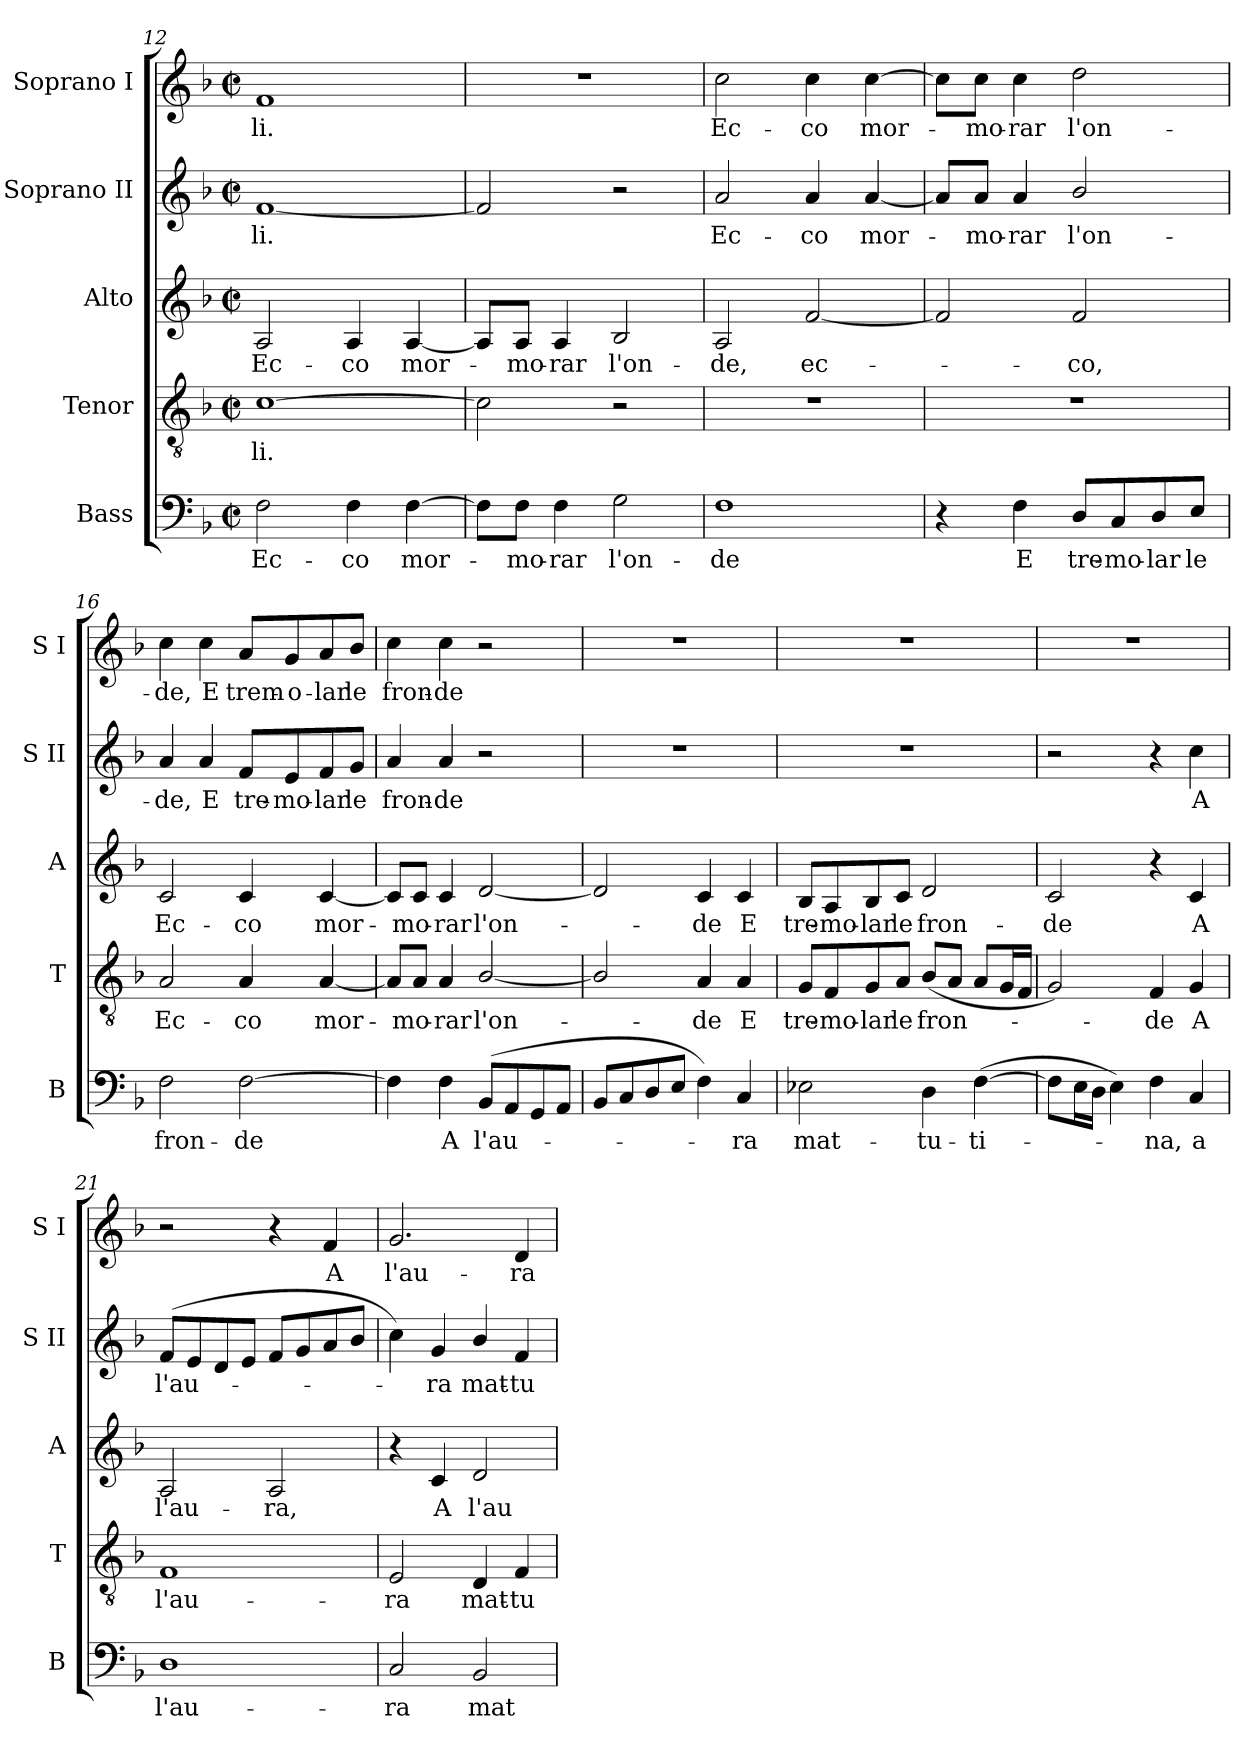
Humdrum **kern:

**kern	**text	**kern	**text	**kern	**text	**kern	**text	**kern	**text
*part5	*part5	*part4	*part4	*part3	*part3	*part2	*part2	*part1	*part1
*staff5	*staff5	*staff4	*staff4	*staff3	*staff3	*staff2	*staff2	*staff1	*staff1
*I"Bass	*	*I"Tenor	*	*I"Alto	*	*I"Soprano II	*	*I"Soprano I	*
*I'B	*	*I'T	*	*I'A	*	*I'S II	*	*I'S I	*
*clefF4	*	*clefGv2	*	*clefG2	*	*clefG2	*	*clefG2	*
*k[b-]	*	*k[b-]	*	*k[b-]	*	*k[b-]	*	*k[b-]	*
*F:	*	*F:	*	*F:	*	*F:	*	*F:	*
*M2/2	*	*M2/2	*	*M2/2	*	*M2/2	*	*M2/2	*
*met(c|)	*	*met(c|)	*	*met(c|)	*	*met(c|)	*	*met(c|)	*
=12	=12	=12	=12	=12	=12	=12	=12	=12	=12
!	!LO:LY:b	!	!LO:LY:b	!	!LO:LY:b	!	!LO:LY:b	!	!LO:LY:b
2F\	Ec-	[1c	-li.	2A/	Ec-	[1f	-li.	1f	li.
!	!LO:LY:b	!	!	!	!LO:LY:b	!	!	!	!
4F\	-co	.	.	4A/	-co	.	.	.	.
!	!LO:LY:b	!	!	!	!LO:LY:b	!	!	!	!
[4F\	mor-	.	.	[4A/	mor-	.	.	.	.
=13	=13	=13	=13	=13	=13	=13	=13	=13	=13
8F\L]	.	2c\]	.	8A/L]	.	2f/]	.	1r	.
!	!LO:LY:b	!	!	!	!LO:LY:b	!	!	!	!
8F\J	mo-	.	.	8A/J	mo-	.	.	.	.
!	!LO:LY:b	!	!	!	!LO:LY:b	!	!	!	!
4F\	-rar	.	.	4A/	-rar	.	.	.	.
!	!LO:LY:b	!	!	!	!LO:LY:b	!	!	!	!
2G\	l'on-	2r	.	2B-/	l'on-	2r	.	.	.
=14	=14	=14	=14	=14	=14	=14	=14	=14	=14
!	!LO:LY:b	!	!	!	!LO:LY:b	!	!LO:LY:b	!	!LO:LY:b
1F	-de	1r	.	2A/	-de,	2a/	Ec-	2cc\	Ec-
!	!	!	!	!	!LO:LY:b	!	!LO:LY:b	!	!LO:LY:b
.	.	.	.	[2f/	ec-	4a/	-co	4cc\	-co
!	!	!	!	!	!	!	!LO:LY:b	!	!LO:LY:b
.	.	.	.	.	.	[4a/	mor-	[4cc\	mor-
=15	=15	=15	=15	=15	=15	=15	=15	=15	=15
4r	.	1r	.	2f/]	.	8a/L]	.	8cc\L]	.
!	!	!	!	!	!	!	!LO:LY:b	!	!LO:LY:b
.	.	.	.	.	.	8a/J	mo-	8cc\J	mo-
!	!LO:LY:b	!	!	!	!	!	!LO:LY:b	!	!LO:LY:b
4F\	E	.	.	.	.	4a/	-rar	4cc\	-rar
!	!LO:LY:b	!	!	!	!LO:LY:b	!	!LO:LY:b	!	!LO:LY:b
8D/L	tre-	.	.	2f/	co,	2b-/	l'on-	2dd\	l'on-
!	!LO:LY:b	!	!	!	!	!	!	!	!
8C/	-mo-	.	.	.	.	.	.	.	.
!	!LO:LY:b	!	!	!	!	!	!	!	!
8D/	-lar	.	.	.	.	.	.	.	.
!	!LO:LY:b	!	!	!	!	!	!	!	!
8E/J	le	.	.	.	.	.	.	.	.
!!LO:LB:g=z
=16	=16	=16	=16	=16	=16	=16	=16	=16	=16
!	!LO:LY:b	!	!LO:LY:b	!	!LO:LY:b	!	!LO:LY:b	!	!LO:LY:b
2F\	fron-	2A/	Ec-	2c/	Ec-	4a/	-de,	4cc\	-de,
!	!	!	!	!	!	!	!LO:LY:b	!	!LO:LY:b
.	.	.	.	.	.	4a/	E	4cc\	E
!	!LO:LY:b	!	!LO:LY:b	!	!LO:LY:b	!	!LO:LY:b	!	!LO:LY:b
[2F\	-de	4A/	-co	4c/	-co	8f/L	tre-	8a/L	trem-
!	!	!	!	!	!	!	!LO:LY:b	!	!LO:LY:b
.	.	.	.	.	.	8e/	-mo-	8g/	-o-
!	!	!	!LO:LY:b	!	!LO:LY:b	!	!LO:LY:b	!	!LO:LY:b
.	.	[4A/	mor-	[4c/	mor-	8f/	-lar	8a/	-lar
!	!	!	!	!	!	!	!LO:LY:b	!	!LO:LY:b
.	.	.	.	.	.	8g/J	le	8b-/J	le
=17	=17	=17	=17	=17	=17	=17	=17	=17	=17
!	!	!	!	!	!	!	!LO:LY:b	!	!LO:LY:b
4F\]	.	8A/L]	.	8c/L]	.	4a/	fron-	4cc\	fron-
!	!	!	!LO:LY:b	!	!LO:LY:b	!	!	!	!
.	.	8A/J	mo-	8c/J	mo-	.	.	.	.
!	!LO:LY:b	!	!LO:LY:b	!	!LO:LY:b	!	!LO:LY:b	!	!LO:LY:b
4F\	A	4A/	-rar	4c/	-rar	4a/	-de	4cc\	-de
!	!LO:LY:b	!	!LO:LY:b	!	!LO:LY:b	!	!	!	!
(<8BB-/L	l'au-	[2B-/	l'on-	[2d/	l'on-	2r	.	2r	.
8AA/	.	.	.	.	.	.	.	.	.
8GG/	.	.	.	.	.	.	.	.	.
8AA/J	.	.	.	.	.	.	.	.	.
=18	=18	=18	=18	=18	=18	=18	=18	=18	=18
8BB-/L	.	2B-/]	.	2d/]	.	1r	.	1r	.
8C/	.	.	.	.	.	.	.	.	.
8D/	.	.	.	.	.	.	.	.	.
8E/J	.	.	.	.	.	.	.	.	.
!	!	!	!LO:LY:b	!	!LO:LY:b	!	!	!	!
4F\)	.	4A/	de	4c/	de	.	.	.	.
!	!LO:LY:b	!	!LO:LY:b	!	!LO:LY:b	!	!	!	!
4C/	ra	4A/	E	4c/	E	.	.	.	.
=19	=19	=19	=19	=19	=19	=19	=19	=19	=19
!	!LO:LY:b	!	!LO:LY:b	!	!LO:LY:b	!	!	!	!
2E-X\	mat-	8G/L	tre-	8B-/L	tre-	1r	.	1r	.
!	!	!	!LO:LY:b	!	!LO:LY:b	!	!	!	!
.	.	8F/	-mo-	8A/	-mo-	.	.	.	.
!	!	!	!LO:LY:b	!	!LO:LY:b	!	!	!	!
.	.	8G/	-lar	8B-/	-lar	.	.	.	.
!	!	!	!LO:LY:b	!	!LO:LY:b	!	!	!	!
.	.	8A/J	le	8c/J	le	.	.	.	.
!	!LO:LY:b	!	!LO:LY:b	!	!LO:LY:b	!	!	!	!
4D\	-tu-	(<8B-/L	fron-	2d/	fron-	.	.	.	.
.	.	8A/J	.	.	.	.	.	.	.
!	!LO:LY:b	!	!	!	!	!	!	!	!
(>[4F\	-ti-	8A/L	.	.	.	.	.	.	.
.	.	16G/L	.	.	.	.	.	.	.
.	.	16F/JJ	.	.	.	.	.	.	.
=20	=20	=20	=20	=20	=20	=20	=20	=20	=20
!	!	!	!	!	!LO:LY:b	!	!	!	!
8F\L]	.	2G/)	.	2c/	-de	2r	.	1r	.
16E\L	.	.	.	.	.	.	.	.	.
16D\JJ	.	.	.	.	.	.	.	.	.
4E\)	.	.	.	.	.	.	.	.	.
!	!LO:LY:b	!	!LO:LY:b	!	!	!	!	!	!
4F\	na,	4F/	de	4r	.	4r	.	.	.
!	!LO:LY:b	!	!LO:LY:b	!	!LO:LY:b	!	!LO:LY:b	!	!
4C/	a	4G/	A	4c/	A	4cc\	A	.	.
!!LO:LB:g=z
=21	=21	=21	=21	=21	=21	=21	=21	=21	=21
!	!LO:LY:b	!	!LO:LY:b	!	!LO:LY:b	!	!LO:LY:b	!	!
1D	l'au-	1F	l'au-	2A/	l'au-	(<8f/L	l'au-	2r	.
.	.	.	.	.	.	8e/	.	.	.
.	.	.	.	.	.	8d/	.	.	.
.	.	.	.	.	.	8e/J	.	.	.
!	!	!	!	!	!LO:LY:b	!	!	!	!
.	.	.	.	2A/	-ra,	8f/L	.	4r	.
.	.	.	.	.	.	8g/	.	.	.
!	!	!	!	!	!	!	!	!	!LO:LY:b
.	.	.	.	.	.	8a/	.	4f/	A
.	.	.	.	.	.	8b-/J	.	.	.
=22	=22	=22	=22	=22	=22	=22	=22	=22	=22
!	!LO:LY:b	!	!LO:LY:b	!	!	!	!	!	!LO:LY:b
2C/	-ra	2E/	-ra	4r	.	4cc\)	.	2.g/	l'au-
!	!	!	!	!	!LO:LY:b	!	!LO:LY:b	!	!
.	.	.	.	4c/	A	4g/	ra	.	.
!	!LO:LY:b	!	!LO:LY:b	!	!LO:LY:b	!	!LO:LY:b	!	!
2BB-/	mat-	4D/	mat-	2d/	l'au-	4b-/	mat-	.	.
!	!	!	!LO:LY:b	!	!	!	!LO:LY:b	!	!LO:LY:b
.	.	4F/	-tu-	.	.	4f/	-tu-	4d/	-ra
=	=	=	=	=	=	=	=	=	=
*-	*-	*-	*-	*-	*-	*-	*-	*-	*-
